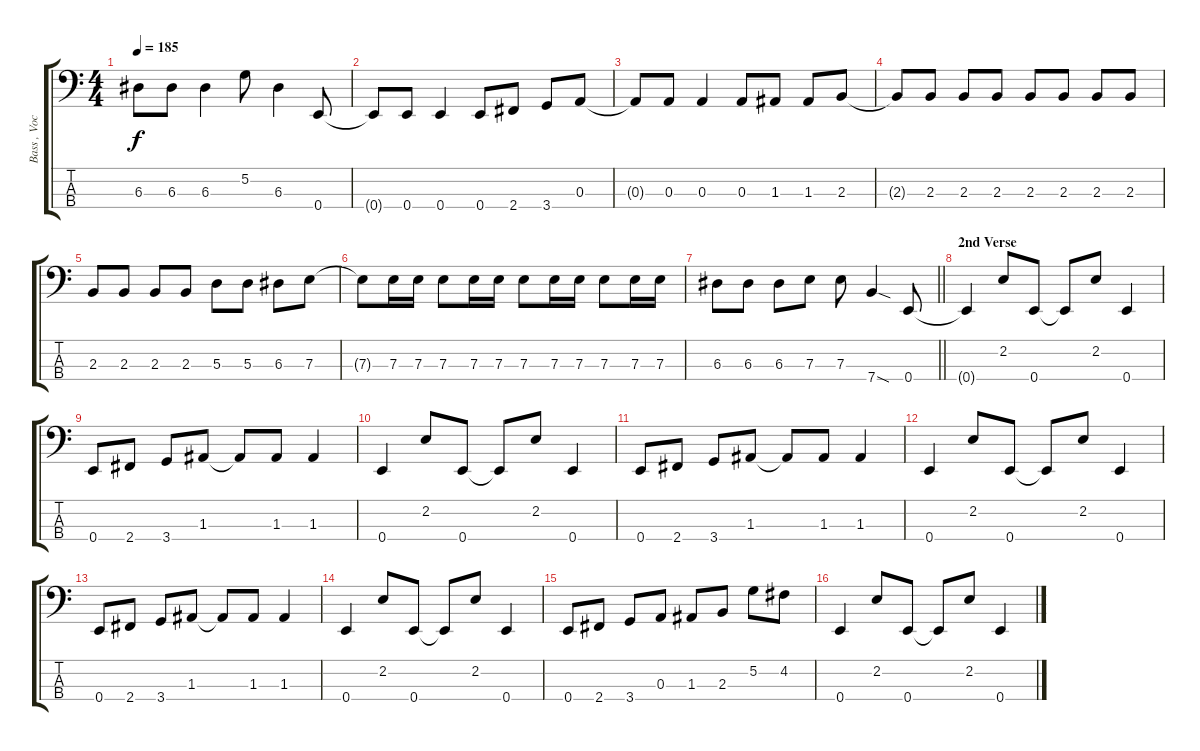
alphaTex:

\track ("Bass , Vocals - Paulo Gregoletto" "Bass , Voc") {instrument electricbasspick}
\staff {score tabs}
\tuning (G2 D2 A1 E1) {hide}
\ts (4 4)
\tempo 185
\clef f4
\ks c
6.3{t}.8{dy f} 6.3.8 6.3.4 5.2.8 6.3.4 0.4.8 |
0.4{t}.8 0.4.8 0.4.4 0.4.8 2.4.8 3.4.8 0.3.8 |
0.3{t}.8 0.3.8 0.3.4 0.3.8 1.3.8 1.3.8 2.3.8 |
2.3{t}.8 2.3.8 2.3.8 2.3.8 2.3.8 2.3.8 2.3.8 2.3.8 |
2.3.8 2.3.8 2.3.8 2.3.8 5.3.8 5.3.8 6.3.8 7.3.8 |
7.3{t}.8 7.3.16 7.3.16 7.3.8 7.3.16 7.3.16 7.3.8 7.3.16 7.3.16 7.3.8 7.3.16 7.3.16 |
\barLineRight lightlight
6.3.8 6.3.8 6.3.8 7.3.8 7.3.8 7.4{sod}.4 0.4.8 |
\section ("" "2nd Verse")
0.4{t}.4 2.2.8 0.4.8 0.4{t}.8 2.2.8 0.4.4 |
0.4.8 2.4.8 3.4.8 1.3.8 1.3{t}.8 1.3.8 1.3.4 |
0.4.4 2.2.8 0.4.8 0.4{t}.8 2.2.8 0.4.4 |
0.4.8 2.4.8 3.4.8 1.3.8 1.3{t}.8 1.3.8 1.3.4 |
0.4.4 2.2.8 0.4.8 0.4{t}.8 2.2.8 0.4.4 |
0.4.8 2.4.8 3.4.8 1.3.8 1.3{t}.8 1.3.8 1.3.4 |
0.4.4 2.2.8 0.4.8 0.4{t}.8 2.2.8 0.4.4 |
0.4.8 2.4.8 3.4.8 0.3.8 1.3.8 2.3.8 5.2.8 4.2.8 |
0.4.4 2.2.8 0.4.8 0.4{t}.8 2.2.8 0.4.4
